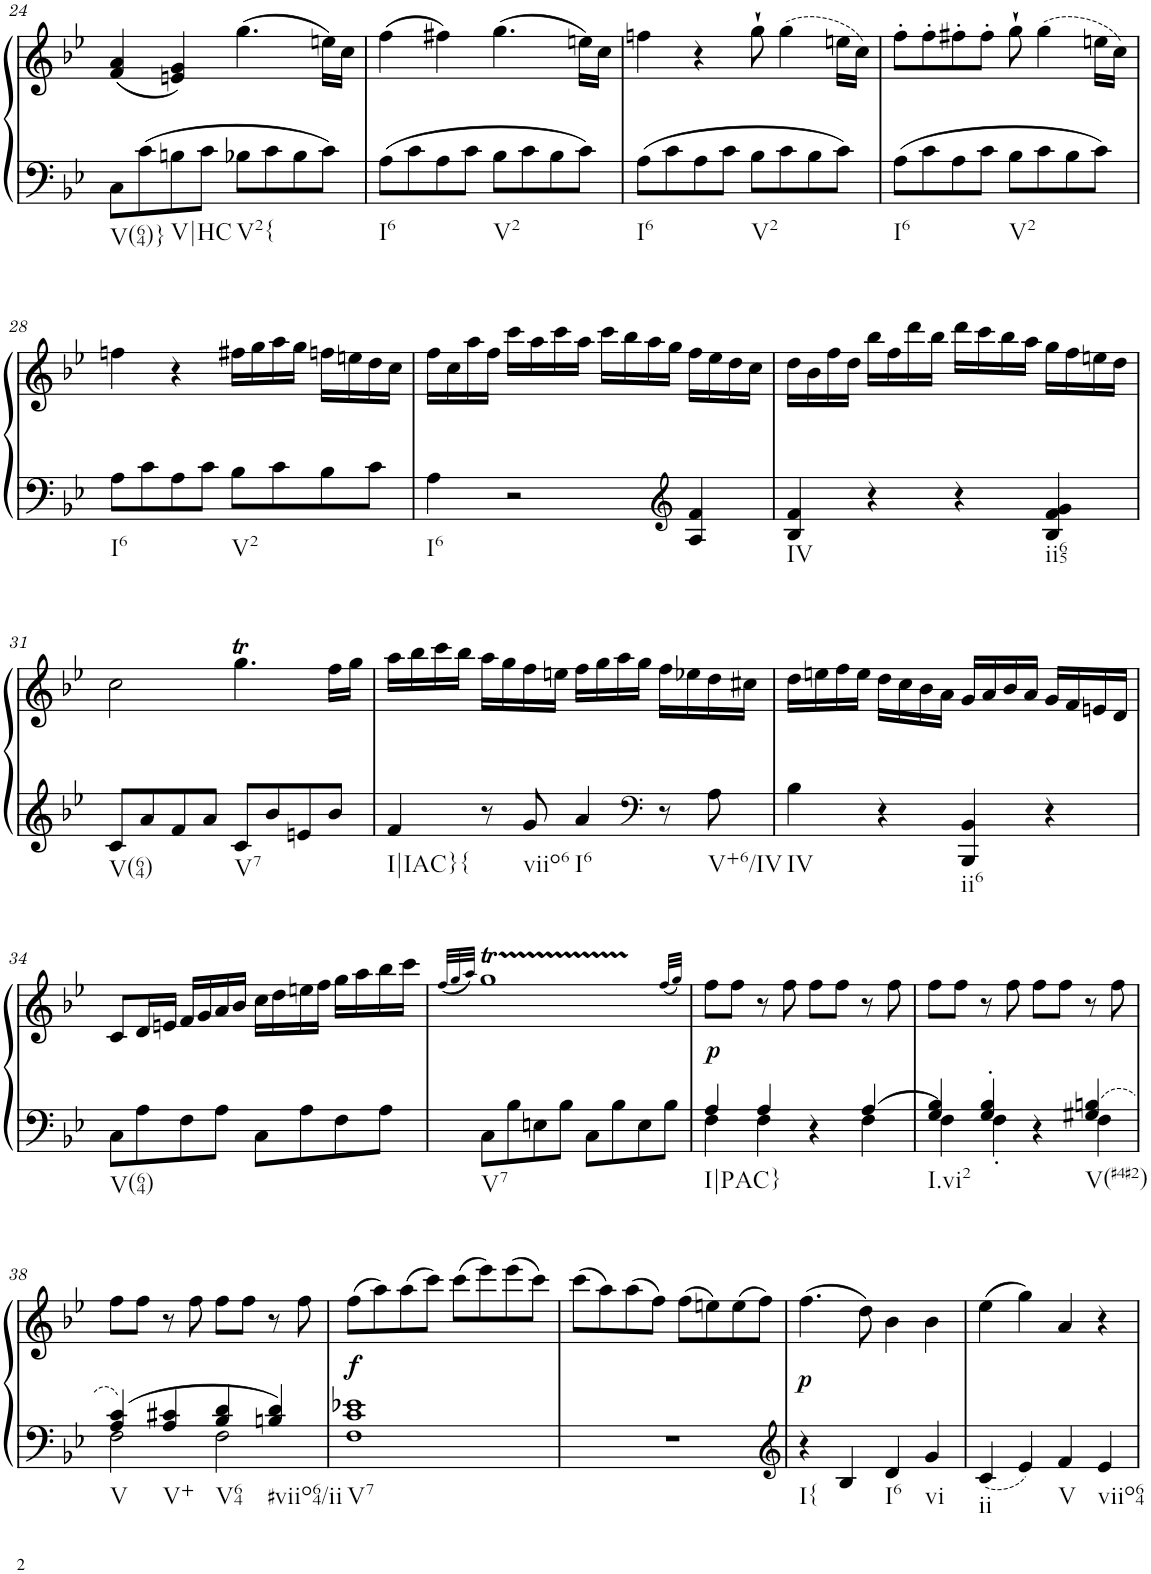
**kern	**kern	**dynam
*part1	*part1	*part1
*staff2	*staff1	*staff1/2
*I"Piano, Piano right	*	*
*I'Pno.	*	*
!!LO:PB:g=z
*clefF4	*clefG2	*
*k[b-e-]	*k[b-e-]	*
*M2/2	*M2/2	*
*met(c|)	*met(c|)	*
=24	=24	=24
!LO:TX:b:t=V(64)}	!	!
8C\L	(4f/ 4a/	.
8c\	.	.
!LO:TX:b:t=V|HC	!	!
8Bn\	4en/ 4g/)	.
8c\J	.	.
!LO:TX:b:t=V2{	!	!
8B-X\L	(4.gg\	.
8c\	.	.
8B-\	.	.
8c\J	16een\LL)	.
.	16cc\JJ	.
=25	=25	=25
!LO:TX:b:t=I6	!	!
8A\L	(4ff\	.
8c\	.	.
8A\	4ff#X\)	.
8c\J	.	.
!LO:TX:b:t=V2	!	!
8B-\L	(4.gg\	.
8c\	.	.
8B-\	.	.
8c\J	16een\LL)	.
.	16cc\JJ	.
=26	=26	=26
!LO:TX:b:t=I6	!	!
8A\L	4ffn\	.
8c\	.	.
8A\	4r	.
8c\J	.	.
!LO:TX:b:t=V2	!	!
8B-\L	8gg`\	.
8c\	(4gg\	.
8B-\	.	.
8c\J	16een\LL	.
.	16cc\JJ)	.
=27	=27	=27
!LO:TX:b:t=I6	!	!
8A\L	8ff'\L	.
8c\	8ff'\	.
8A\	8ff#X'\	.
8c\J	8ff#'\J	.
!LO:TX:b:t=V2	!	!
8B-\L	8gg`\	.
8c\	(4gg\	.
8B-\	.	.
8c\J	16een\LL	.
.	16cc\JJ)	.
!!LO:LB:g=z
=28	=28	=28
!LO:TX:b:t=I6	!	!
8A\L	4ffn\	.
8c\	.	.
8A\	4r	.
8c\J	.	.
!LO:TX:b:t=V2	!	!
8B-\L	16ff#X\LL	.
.	16gg\	.
8c\	16aa\	.
.	16gg\JJ	.
8B-\	16ffn\LL	.
.	16een\	.
8c\J	16dd\	.
.	16cc\JJ	.
=29	=29	=29
!LO:TX:b:t=I6	!	!
4A\	16ff\LL	.
.	16cc\	.
.	16aa\	.
.	16ff\JJ	.
2r	16ccc\LL	.
.	16aa\	.
.	16ccc\	.
.	16aa\JJ	.
.	16ccc\LL	.
.	16bb-\	.
.	16aa\	.
.	16gg\JJ	.
*clefG2	*	*
4A/ 4f/	16ff\LL	.
.	16ee-\	.
.	16dd\	.
.	16cc\JJ	.
=30	=30	=30
!LO:TX:b:t=IV	!	!
4B-/ 4f/	16dd\LL	.
.	16b-\	.
.	16ff\	.
.	16dd\JJ	.
4r	16bb-\LL	.
.	16ff\	.
.	16ddd\	.
.	16bb-\JJ	.
4r	16ddd\LL	.
.	16ccc\	.
.	16bb-\	.
.	16aa\JJ	.
!LO:TX:b:t=ii65	!	!
4B-/ 4f/ 4g/	16gg\LL	.
.	16ff\	.
.	16een\	.
.	16dd\JJ	.
!!LO:LB:g=z
=31	=31	=31
!LO:TX:b:t=V(64)	!	!
8c/L	2cc\	.
8a/	.	.
8f/	.	.
8a/J	.	.
!LO:TX:b:t=V7	!	!
8c/L	4.ggT\	.
8b-/	.	.
8en/	.	.
8b-/J	16ff\LL	.
.	16gg\JJ	.
=32	=32	=32
!LO:TX:b:t=I|IAC}{	!	!
4f/	16aa\LL	.
.	16bb-\	.
.	16ccc\	.
.	16bb-\JJ	.
8r	16aa\LL	.
.	16gg\	.
!LO:TX:b:t=viio6	!	!
8g/	16ff\	.
.	16een\JJ	.
!LO:TX:b:t=I6	!	!
4a/	16ff\LL	.
.	16gg\	.
.	16aa\	.
.	16gg\JJ	.
*clefF4	*	*
8r	16ff\LL	.
.	16ee-X\	.
!LO:TX:b:t=V+6/IV	!	!
8A\	16dd\	.
.	16cc#X\JJ	.
=33	=33	=33
!LO:TX:b:t=IV	!	!
4B-\	16dd\LL	.
.	16een\	.
.	16ff\	.
.	16ee\JJ	.
4r	16dd\LL	.
.	16cc\	.
.	16b-\	.
.	16a\JJ	.
!LO:TX:b:t=ii6	!	!
4BBB-/ 4BB-/	16g/LL	.
.	16a/	.
.	16b-/	.
.	16a/JJ	.
4r	16g/LL	.
.	16f/	.
.	16en/	.
.	16d/JJ	.
!!LO:LB:g=z
=34	=34	=34
!LO:TX:b:t=V(64)	!	!
8C\L	8c/L	.
8A\	16d/L	.
.	16en/JJ	.
8F\	16f/LL	.
.	16g/	.
8A\J	16a/	.
.	16b-/JJ	.
8C\L	16cc\LL	.
.	16dd\	.
8A\	16een\	.
.	16ff\JJ	.
8F\	16gg\LL	.
.	16aa\	.
8A\J	16bb-\	.
.	16ccc\JJ	.
=35	=35	=35
.	(32qff/LLL	.
.	32qgg/	.
.	32qaa/JJJ)	.
!LO:TX:b:t=V7	!	!
8C\L	1ggT	.
8B-\	.	.
8En\	.	.
8B-\J	.	.
8C\L	.	.
8B-\	.	.
8E\	.	.
8B-\J	.	.
.	(32qff/LLL	.
.	32qgg/JJJ)	.
=36	=36	=36
*^	*	*
!LO:TX:b:t=I|PAC}	!	!	!
!	!	!	!LO:DY:b
4A/	4F\	8ff\L	p
.	.	8ff\J	.
4A/	4F\	8r	.
.	.	8ff\	.
4r	4ryy	8ff\L	.
.	.	8ff\J	.
4A/	4F\	8r	.
.	.	8ff\	.
=37	=37	=37	=37
!LO:TX:b:t=I.vi2	!	!	!
4G/ 4B-/	4F\	8ff\L	.
.	.	8ff\J	.
4G/' 4B-/'	4F'\	8r	.
.	.	8ff\	.
4r	4ryy	8ff\L	.
.	.	8ff\J	.
!LO:TX:b:t=V(#4#2)	!	!	!
4G#X/ 4Bn/	4F\	8r	.
.	.	8ff\	.
!!LO:LB:g=z
=38	=38	=38	=38
!LO:TX:b:t=V	!	!	!
4A/ 4c/	2F\	8ff\L	.
.	.	8ff\J	.
!LO:TX:b:t=V+	!	!	!
4A/ 4c#X/	.	8r	.
.	.	8ff\	.
!LO:TX:b:t=V64	!	!	!
4B-/ 4d/	2F\	8ff\L	.
.	.	8ff\J	.
!LO:TX:b:t=#viio64/ii	!	!	!
4Bn/ 4d/	.	8r	.
.	.	8ff\	.
*v	*v	*	*
=39	=39	=39
!LO:TX:b:t=V7	!	!
!	!	!LO:DY:b
1F 1c 1e-X	(8ff\L	f
.	8aa\)	.
.	(8aa\	.
.	8ccc\J)	.
.	(8ccc\L	.
.	8eee-\)	.
.	(8eee-\	.
.	8ccc\J)	.
=40	=40	=40
1r	(8ccc\L	.
.	8aa\)	.
.	(8aa\	.
.	8ff\J)	.
.	(8ff\L	.
.	8een\)	.
.	(8ee\	.
.	8ff\J)	.
=41	=41	=41
*clefG2	*	*
!LO:TX:b:t=I{	!	!
!	!	!LO:DY:b
4r	(4.ff\	p
4B-/	.	.
.	8dd\)	.
!LO:TX:b:t=I6	!	!
4d/	4b-\	.
!LO:TX:b:t=vi	!	!
4g/	4b-\	.
=42	=42	=42
!LO:TX:b:t=ii	!	!
4c/	(4ee-\	.
4e-/	4gg\)	.
!LO:TX:b:t=V	!	!
4f/	4a/	.
!LO:TX:b:t=viio64	!	!
4e-/	4r	.
=	=	=
*-	*-	*-
